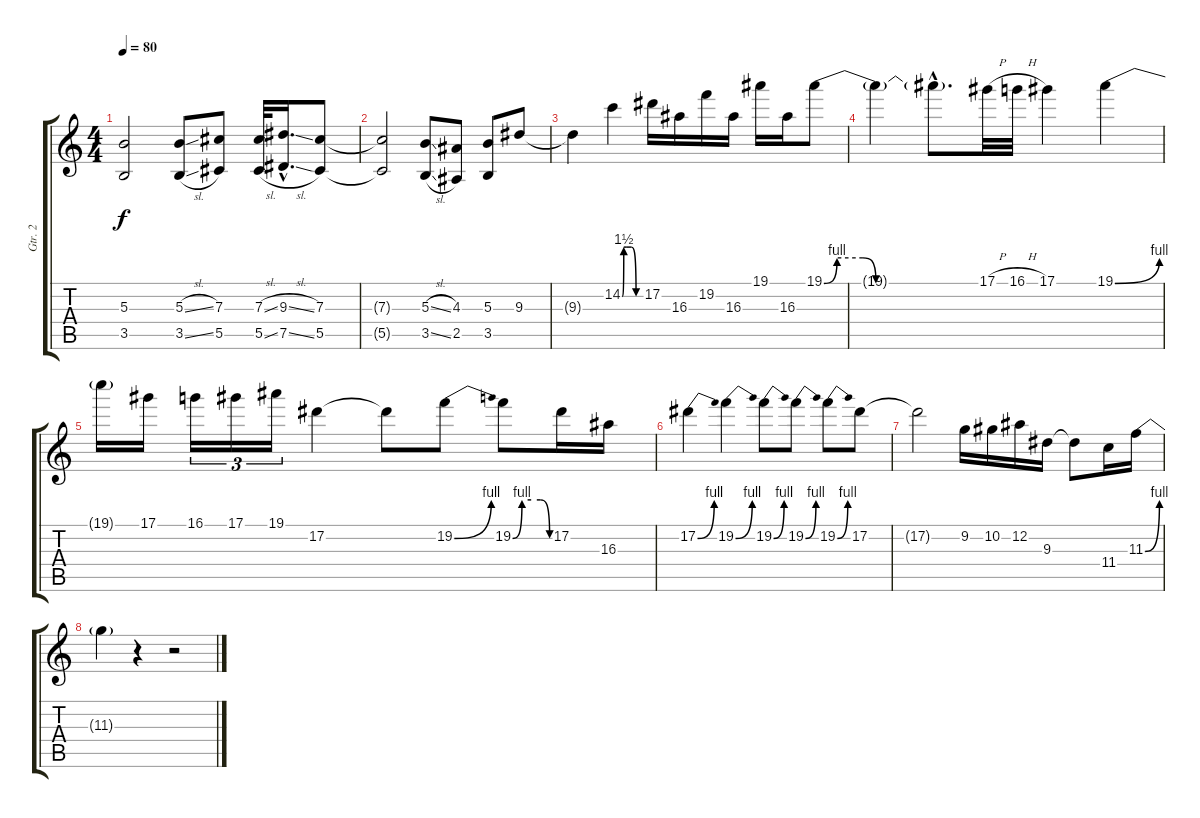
\track ("Gtr. 2" "Gtr. 2") {instrument distortionguitar}
\staff {score tabs}
\tuning (Eb4 Bb3 Gb3 Db3 Ab2 Eb2) {hide}
\ts (4 4)
\tempo 80
\clef g2
\ks c
(5.3 3.5).2{dy f} (5.3{sl} 3.5{sl}).8 (7.3 5.5).8 (7.3{sl} 5.5{sl}).32 (9.3{sl hac} 7.5{sl hac}).16{d} (7.3 5.5).8 |
(7.3{t} 5.5{t}).2 (5.3{sl} 3.5{sl}).8 (4.3 2.5).8 (5.3 3.5).8 9.3.8 |
9.3{t}.4 14.2{be (custom 0 0 5 6 15 6 30 6 45 0 60 0)}.4 17.2.16 16.3.16 19.2.16 16.3.16 19.1.16 16.3.16 19.1{be (custom 0 0 5 4 15 4 20 0 30 0 45 0 60 0)}.8 |
19.1{t}.4 19.1{hac t}.8{d} 17.1{h}.32 16.1{h}.32 17.1.4 19.1{be (bend 0 0 60 4)}.4 |
19.1{t}.16 17.1.16 16.1.16{tu (3 2)} 17.1.16{tu (3 2)} 19.1.16{tu (3 2)} 17.2.4 17.2{t}.8 19.2{be (bend 0 0 60 4)}.8 19.2{be (custom 0 0 15 4 30 4 45 4 60 0)}.8 17.2.16 16.3.16 |
17.2{be (bend 0 0 60 4)}.4 19.2{be (bend 0 0 60 4)}.4 19.2{be (bend 0 0 60 4)}.8 19.2{be (bend 0 0 60 4)}.8 19.2{be (bend 0 0 60 4)}.8 17.2.8 |
17.2{t}.2 9.2.16 10.2.16 12.2.16 9.3.16 9.3{t}.8 11.4.16 11.3{be (bend 0 0 60 4)}.16 |
11.3{t}.4 r.4 r.2
